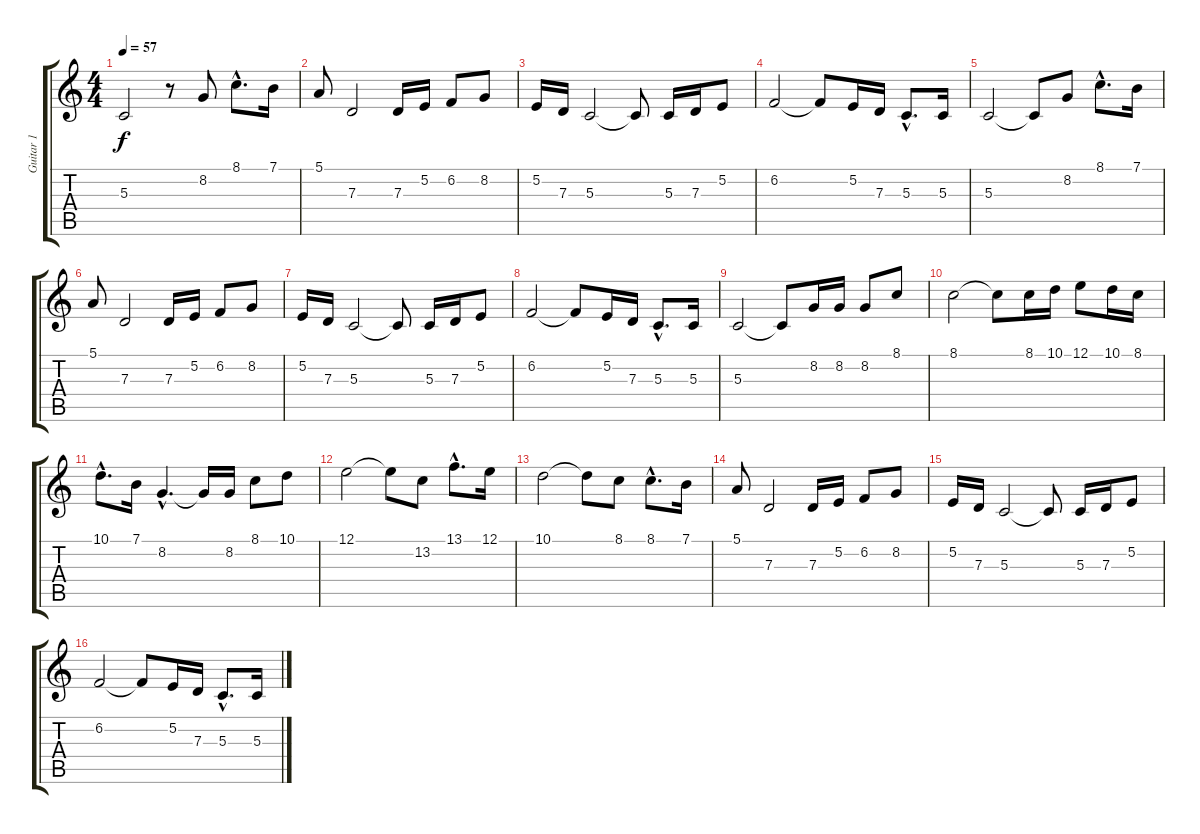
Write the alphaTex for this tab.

\track ("Guitar 1" "Guitar 1") {instrument fiddle}
\staff {score tabs}
\tuning (E4 B3 G3 D3 A2 E2) {hide}
\ts (4 4)
\tempo 57
\clef g2
\ks c
5.3.2{dy f} r.8 8.2.8 8.1{hac}.8{d} 7.1.16 |
5.1.8 7.3.2 7.3.16 5.2.16 6.2.8 8.2.8 |
5.2.16 7.3.16 5.3.2 5.3{t}.8 5.3.16 7.3.16 5.2.8 |
6.2.2 6.2{t}.8 5.2.16 7.3.16 5.3{hac}.8{d} 5.3.16 |
5.3.2 5.3{t}.8 8.2.8 8.1{hac}.8{d} 7.1.16 |
5.1.8 7.3.2 7.3.16 5.2.16 6.2.8 8.2.8 |
5.2.16 7.3.16 5.3.2 5.3{t}.8 5.3.16 7.3.16 5.2.8 |
6.2.2 6.2{t}.8 5.2.16 7.3.16 5.3{hac}.8{d} 5.3.16 |
5.3.2 5.3{t}.8 8.2.16 8.2.16 8.2.8 8.1.8 |
8.1.2 8.1{t}.8 8.1.16 10.1.16 12.1.8 10.1.16 8.1.16 |
10.1{hac}.8{d} 7.1.16 8.2{hac}.4{d} 8.2{t}.16 8.2.16 8.1.8 10.1.8 |
12.1.2 12.1{t}.8 13.2.8 13.1{hac}.8{d} 12.1.16 |
10.1.2 10.1{t}.8 8.1.8 8.1{hac}.8{d} 7.1.16 |
5.1.8 7.3.2 7.3.16 5.2.16 6.2.8 8.2.8 |
5.2.16 7.3.16 5.3.2 5.3{t}.8 5.3.16 7.3.16 5.2.8 |
6.2.2 6.2{t}.8 5.2.16 7.3.16 5.3{hac}.8{d} 5.3.16
